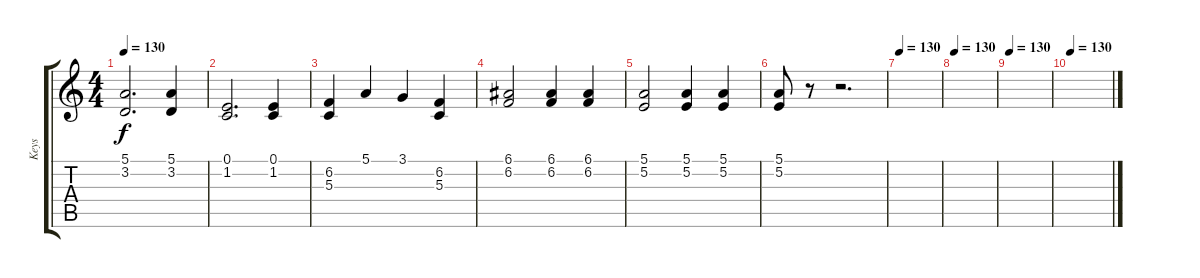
\track ("Keys" "Keys") {instrument vibraphone}
\staff {score tabs}
\tuning (E4 B3 G3 D3 A2 E2) {hide}
\ts (4 4)
\tempo 130
\clef g2
\ks c
(5.1 3.2).2{d dy f} (5.1 3.2).4 |
(0.1 1.2).2{d} (0.1 1.2).4 |
(6.2 5.3).4 5.1.4 3.1.4 (6.2 5.3).4 |
(6.1 6.2).2 (6.1 6.2).4 (6.1 6.2).4 |
(5.1 5.2).2 (5.1 5.2).4 (5.1 5.2).4 |
(5.1 5.2).8 r.8 r.2{d} |
\tempo 130
|
\tempo 130
|
\tempo 130
|
\tempo 130
